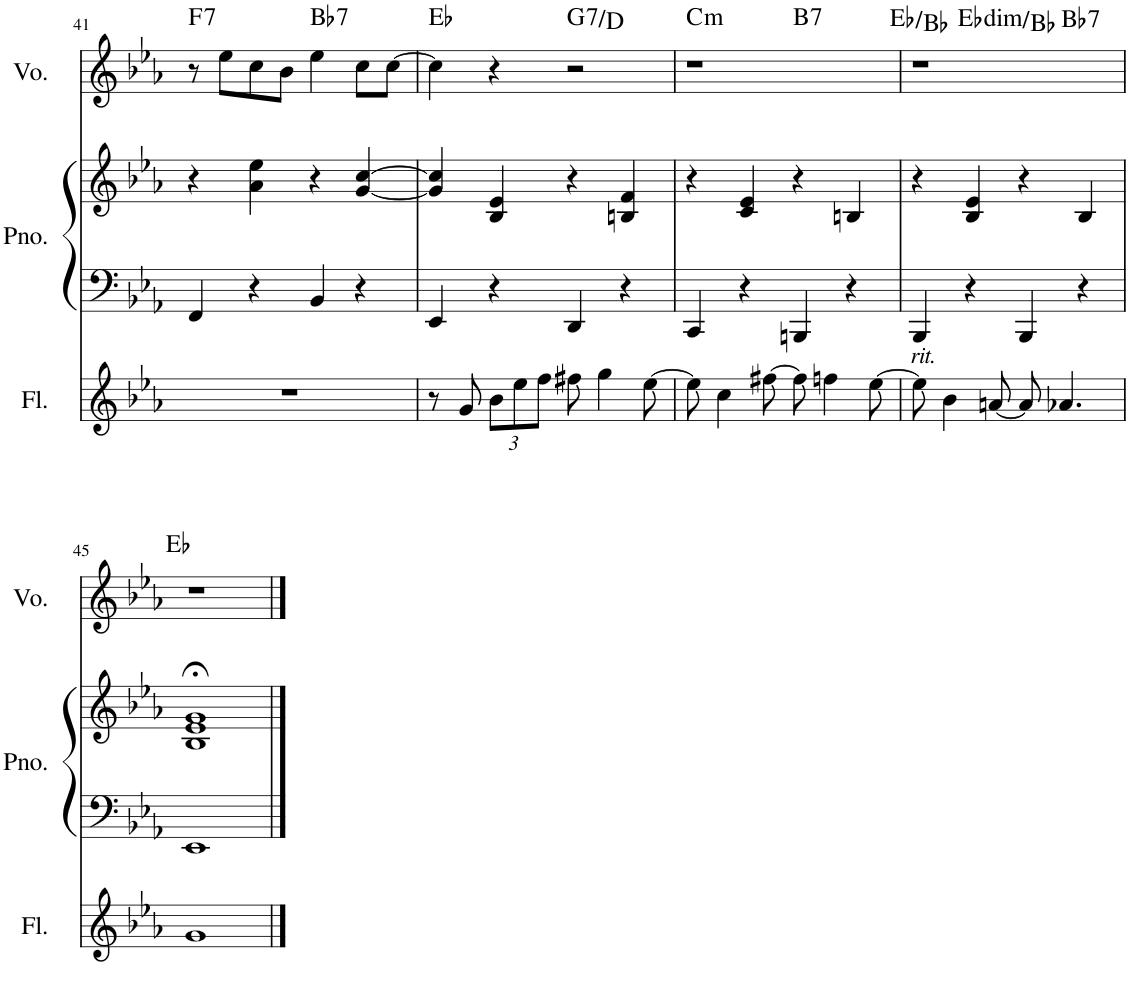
**kern	**kern	**kern	**kern	**harte
*part3	*part2	*part2	*part1	*part1
*staff4	*staff3	*staff2	*staff1	*
*I"フルート	*I"ピアノ	*	*I"ボーカル	*
!!LO:PB:g=z
*clefG2	*clefF4	*clefG2	*clefG2	*
*k[b-e-a-]	*k[b-e-a-]	*k[b-e-a-]	*k[b-e-a-]	*
*M4/4	*M4/4	*M4/4	*M4/4	*
=41	=41	=41	=41	=41
!	!	!	!	!LO:H:kt=7
1r	4FF/	4r	8r	F:7
.	.	.	8ee-\L	.
.	4r	4a-\ 4ee-\	8cc\	.
.	.	.	8b-\J	.
!	!	!	!	!LO:H:kt=7
.	4BB-/	4r	4ee-\	Bb:7
.	4r	[4g/ [4cc/	8cc\L	.
.	.	.	[8cc\J	.
=42	=42	=42	=42	=42
8r	4EE-/	4g/] 4cc/]	4cc\]	Eb:maj
8g/	.	.	.	.
*Xbrackettup	*	*	*	*
12b-\L	4r	4B-/ 4e-/	4r	.
12ee-\	.	.	.	.
12ff\J	.	.	.	.
!	!	!	!	!LO:H:kt=7
8ff#X\	4DD/	4r	2r	G:7/5
4gg\	.	.	.	.
.	4r	4Bn/ 4f/	.	.
[8ee-\	.	.	.	.
=43	=43	=43	=43	=43
!	!	!	!	!LO:H:kt=m
*	*	*	*^	*
8ee-\]	4CC/	4r	1r	2ryy	C:min
4cc\	.	.	.	.	.
.	4r	4c/ 4e-/	.	.	.
[8ff#X\	.	.	.	.	.
!	!	!	!	!	!LO:H:kt=7
8ff#\]	4BBBn/	4r	.	2ryy	B:7
4ffn\	.	.	.	.	.
.	4r	4Bn/	.	.	.
[8ee-\	.	.	.	.	.
=44	=44	=44	=44	=44	=44
!	!LO:TX:b:i:t=rit.	!	!	!	!
*	*	*	*	*^	*
8ee-\]	4BBB-/	4r	1r	4.ryy	2ryy	Eb:maj/5
4b-\	.	.	.	.	.	.
.	4r	4B-/ 4e-/	.	.	.	.
!	!	!	!	!	!	!LO:H:kt=dim
[8an/	.	.	.	2ryy	.	Eb:dim/5
8a/]	4BBB-/	4r	.	.	8ryy	.
!	!	!	!	!	!	!LO:H:kt=7
4.a-X/	.	.	.	.	4.ryy	Bb:7
.	4r	4B-/	.	.	.	.
.	.	.	.	8ryy	.	.
*	*	*	*v	*v	*v	*
!!LO:LB:g=z
=45	=45	=45	=45	=45
1g	1EE-	1B-;< 1e-;< 1g;<	1r	Eb:maj
==	==	==	==	==
*-	*-	*-	*-	*-
